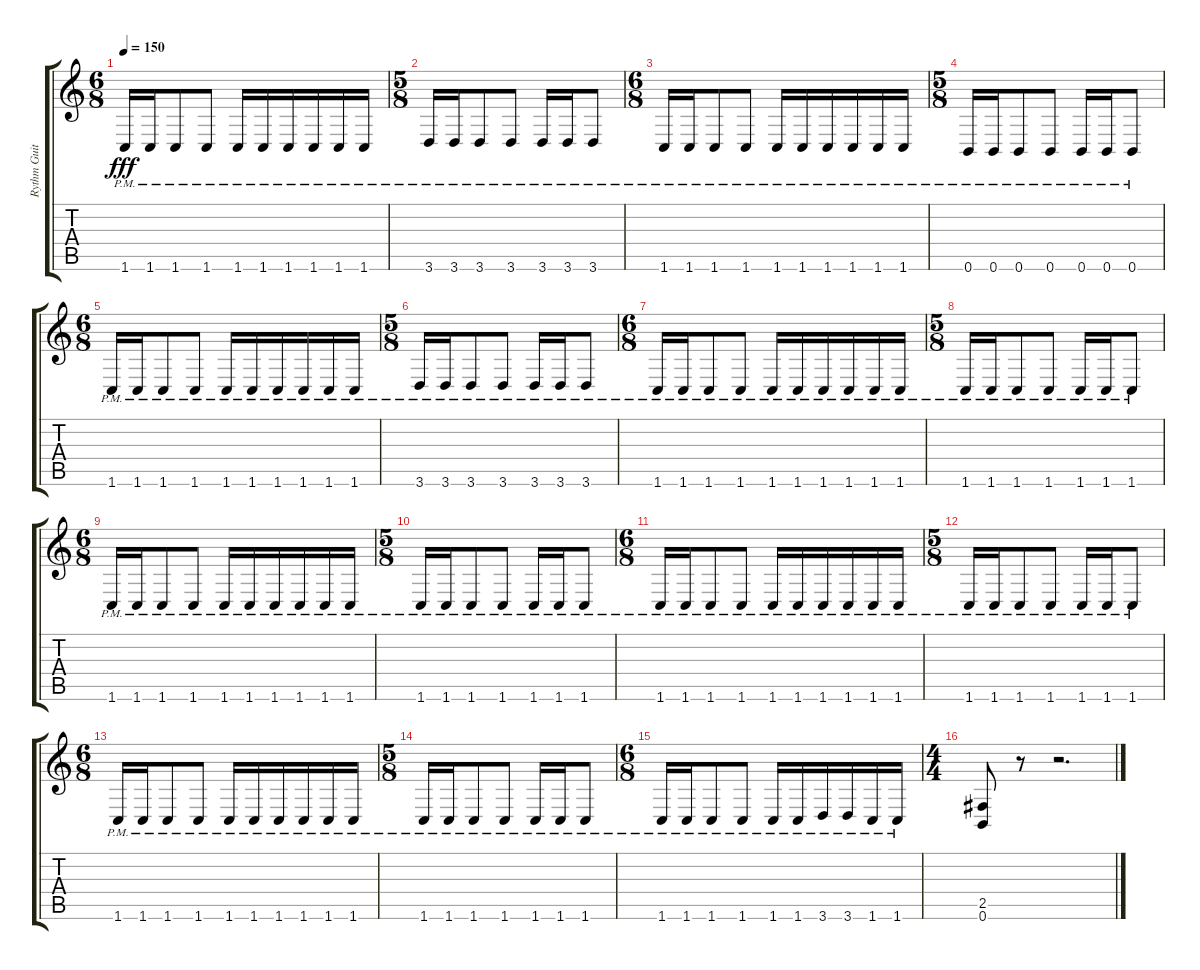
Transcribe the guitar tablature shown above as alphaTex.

\track ("Rythm Guitar 2" "Rythm Guit") {instrument distortionguitar}
\staff {score tabs}
\tuning (B3 Gb3 D3 A2 E2 B1) {hide}
\ts (6 8)
\tempo 150
\clef g2
\ks c
1.6{pm}.16{dy fff} 1.6{pm}.16 1.6{pm}.8 1.6{pm}.8 1.6{pm}.16 1.6{pm}.16 1.6{pm}.16 1.6{pm}.16 1.6{pm}.16 1.6{pm}.16 |
\ts (5 8)
3.6{pm}.16 3.6{pm}.16 3.6{pm}.8 3.6{pm}.8 3.6{pm}.16 3.6{pm}.16 3.6{pm}.8 |
\ts (6 8)
1.6{pm}.16 1.6{pm}.16 1.6{pm}.8 1.6{pm}.8 1.6{pm}.16 1.6{pm}.16 1.6{pm}.16 1.6{pm}.16 1.6{pm}.16 1.6{pm}.16 |
\ts (5 8)
0.6{pm}.16 0.6{pm}.16 0.6{pm}.8 0.6{pm}.8 0.6{pm}.16 0.6{pm}.16 0.6{pm}.8 |
\ts (6 8)
1.6{pm}.16 1.6{pm}.16 1.6{pm}.8 1.6{pm}.8 1.6{pm}.16 1.6{pm}.16 1.6{pm}.16 1.6{pm}.16 1.6{pm}.16 1.6{pm}.16 |
\ts (5 8)
3.6{pm}.16 3.6{pm}.16 3.6{pm}.8 3.6{pm}.8 3.6{pm}.16 3.6{pm}.16 3.6{pm}.8 |
\ts (6 8)
1.6{pm}.16 1.6{pm}.16 1.6{pm}.8 1.6{pm}.8 1.6{pm}.16 1.6{pm}.16 1.6{pm}.16 1.6{pm}.16 1.6{pm}.16 1.6{pm}.16 |
\ts (5 8)
1.6{pm}.16 1.6{pm}.16 1.6{pm}.8 1.6{pm}.8 1.6{pm}.16 1.6{pm}.16 1.6{pm}.8 |
\ts (6 8)
1.6{pm}.16 1.6{pm}.16 1.6{pm}.8 1.6{pm}.8 1.6{pm}.16 1.6{pm}.16 1.6{pm}.16 1.6{pm}.16 1.6{pm}.16 1.6{pm}.16 |
\ts (5 8)
1.6{pm}.16 1.6{pm}.16 1.6{pm}.8 1.6{pm}.8 1.6{pm}.16 1.6{pm}.16 1.6{pm}.8 |
\ts (6 8)
1.6{pm}.16 1.6{pm}.16 1.6{pm}.8 1.6{pm}.8 1.6{pm}.16 1.6{pm}.16 1.6{pm}.16 1.6{pm}.16 1.6{pm}.16 1.6{pm}.16 |
\ts (5 8)
1.6{pm}.16 1.6{pm}.16 1.6{pm}.8 1.6{pm}.8 1.6{pm}.16 1.6{pm}.16 1.6{pm}.8 |
\ts (6 8)
1.6{pm}.16 1.6{pm}.16 1.6{pm}.8 1.6{pm}.8 1.6{pm}.16 1.6{pm}.16 1.6{pm}.16 1.6{pm}.16 1.6{pm}.16 1.6{pm}.16 |
\ts (5 8)
1.6{pm}.16 1.6{pm}.16 1.6{pm}.8 1.6{pm}.8 1.6{pm}.16 1.6{pm}.16 1.6{pm}.8 |
\ts (6 8)
1.6{pm}.16 1.6{pm}.16 1.6{pm}.8 1.6{pm}.8 1.6{pm}.16 1.6{pm}.16 3.6{pm}.16 3.6{pm}.16 1.6{pm}.16 1.6{pm}.16 |
\ts (4 4)
(2.5 0.6).8 r.8 r.2{d}
